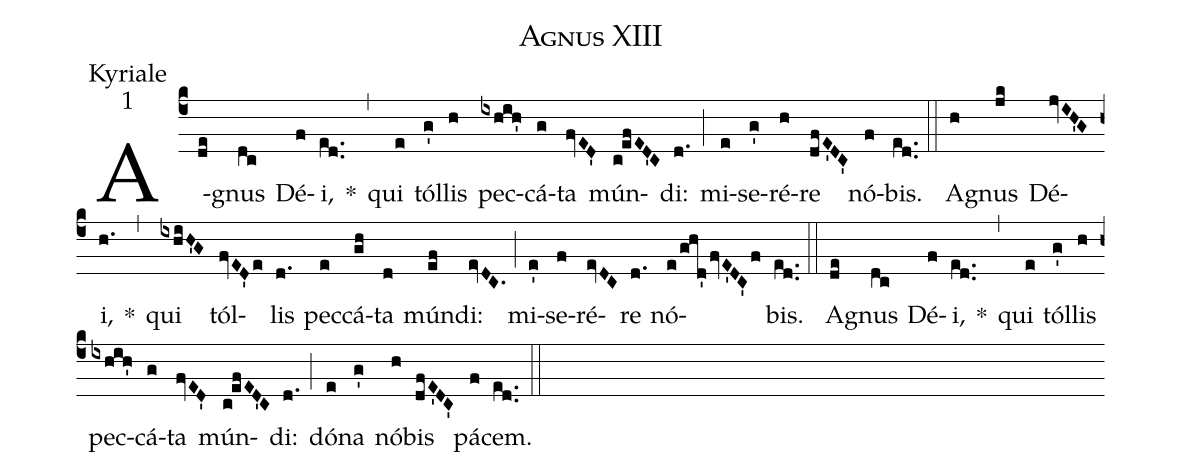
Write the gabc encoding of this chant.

name:Agnus XIII;
office-part:Kyriale;
mode:1;
%%
(c4) A(de)gnus(dc) Dé(f)i,(ed..) *(,) qui(e) tól(g')lis(h) pec(ixhih')cá(g)ta(fvED') mún(c!efED'C)di:(d.) (;) mi(e)se(g')ré(h)re(dfE'DC') nó(f)bis.(ed..) (::)
A(h)gnus(jk) Dé(jvIH'G)i,(h.) *(,) qui(ixhiH'G) tól(fvED'e)lis(d.) pec(e)cá(gh)ta(d) mún(ef)di:(evDC.) (;) mi(e')se(f)ré(evDC)re(d.) nó(e/ghd'fvE'DC'f)bis.(ed..) (::)
A(de)gnus(dc) Dé(f)i,(ed..) *(,) qui(e) tól(g')lis(h) pec(ixhih')cá(g)ta(fvED') mún(c!efED'C)di:(d.) (;) dó(e)na(g') nó(h)bis(dfE'DC') pá(f)cem.(ed..) (::)
